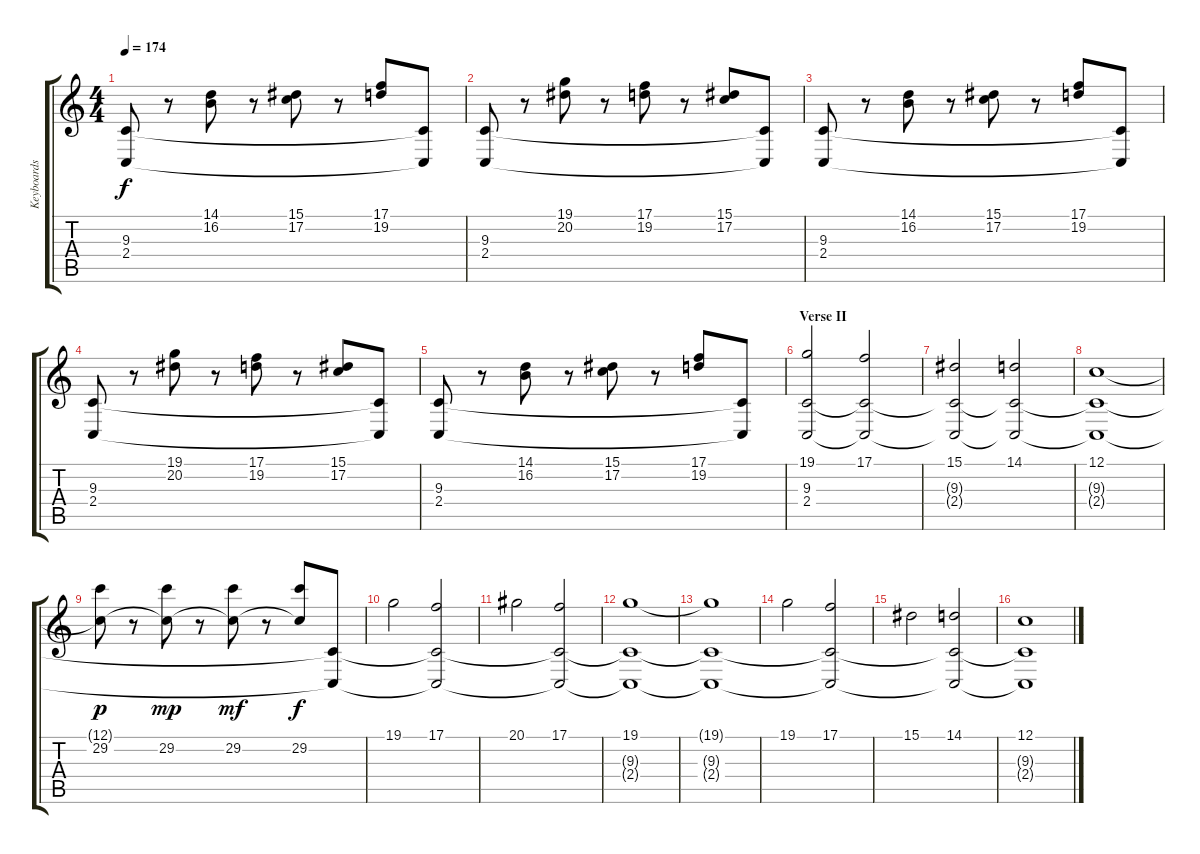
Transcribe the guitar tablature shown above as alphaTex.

\track ("Keyboards" "Keyboards") {instrument stringensemble1}
\staff {score tabs}
\tuning (C4 G3 Eb3 Bb2 F2 C2) {hide}
\ts (4 4)
\tempo 174
\clef g2
\ks c
(9.3 2.4).8{dy f} r.8 (14.1 16.2).8 r.8 (15.1 17.2).8 r.8 (17.1 19.2).8 (9.3{t} 2.4{t}).8 |
(9.3 2.4).8 r.8 (19.1 20.2).8 r.8 (17.1 19.2).8 r.8 (15.1 17.2).8 (9.3{t} 2.4{t}).8 |
(9.3 2.4).8 r.8 (14.1 16.2).8 r.8 (15.1 17.2).8 r.8 (17.1 19.2).8 (9.3{t} 2.4{t}).8 |
(9.3 2.4).8 r.8 (19.1 20.2).8 r.8 (17.1 19.2).8 r.8 (15.1 17.2).8 (9.3{t} 2.4{t}).8 |
(9.3 2.4).8 r.8 (14.1 16.2).8 r.8 (15.1 17.2).8 r.8 (17.1 19.2).8 (9.3{t} 2.4{t}).8 |
\section ("" "Verse II")
(19.1 9.3 2.4).2 (17.1 9.3{t} 2.4{t}).2 |
(15.1 9.3{t} 2.4{t}).2 (14.1 9.3{t} 2.4{t}).2 |
(12.1 9.3{t} 2.4{t}).1 |
(12.1{t} 29.2).8{dy p} r.8 (12.1{t} 29.2).8{dy mp} r.8 (12.1{t} 29.2).8{dy mf} r.8 (12.1{t} 29.2).8{dy f} (9.3{t} 2.4{t}).8 |
19.1.2 (17.1 9.3{t} 2.4{t}).2 |
20.1.2 (17.1 9.3{t} 2.4{t}).2 |
(19.1 9.3{t} 2.4{t}).1 |
(19.1{t} 9.3{t} 2.4{t}).1 |
19.1.2 (17.1 9.3{t} 2.4{t}).2 |
15.1.2 (14.1 9.3{t} 2.4{t}).2 |
(12.1 9.3{t} 2.4{t}).1
